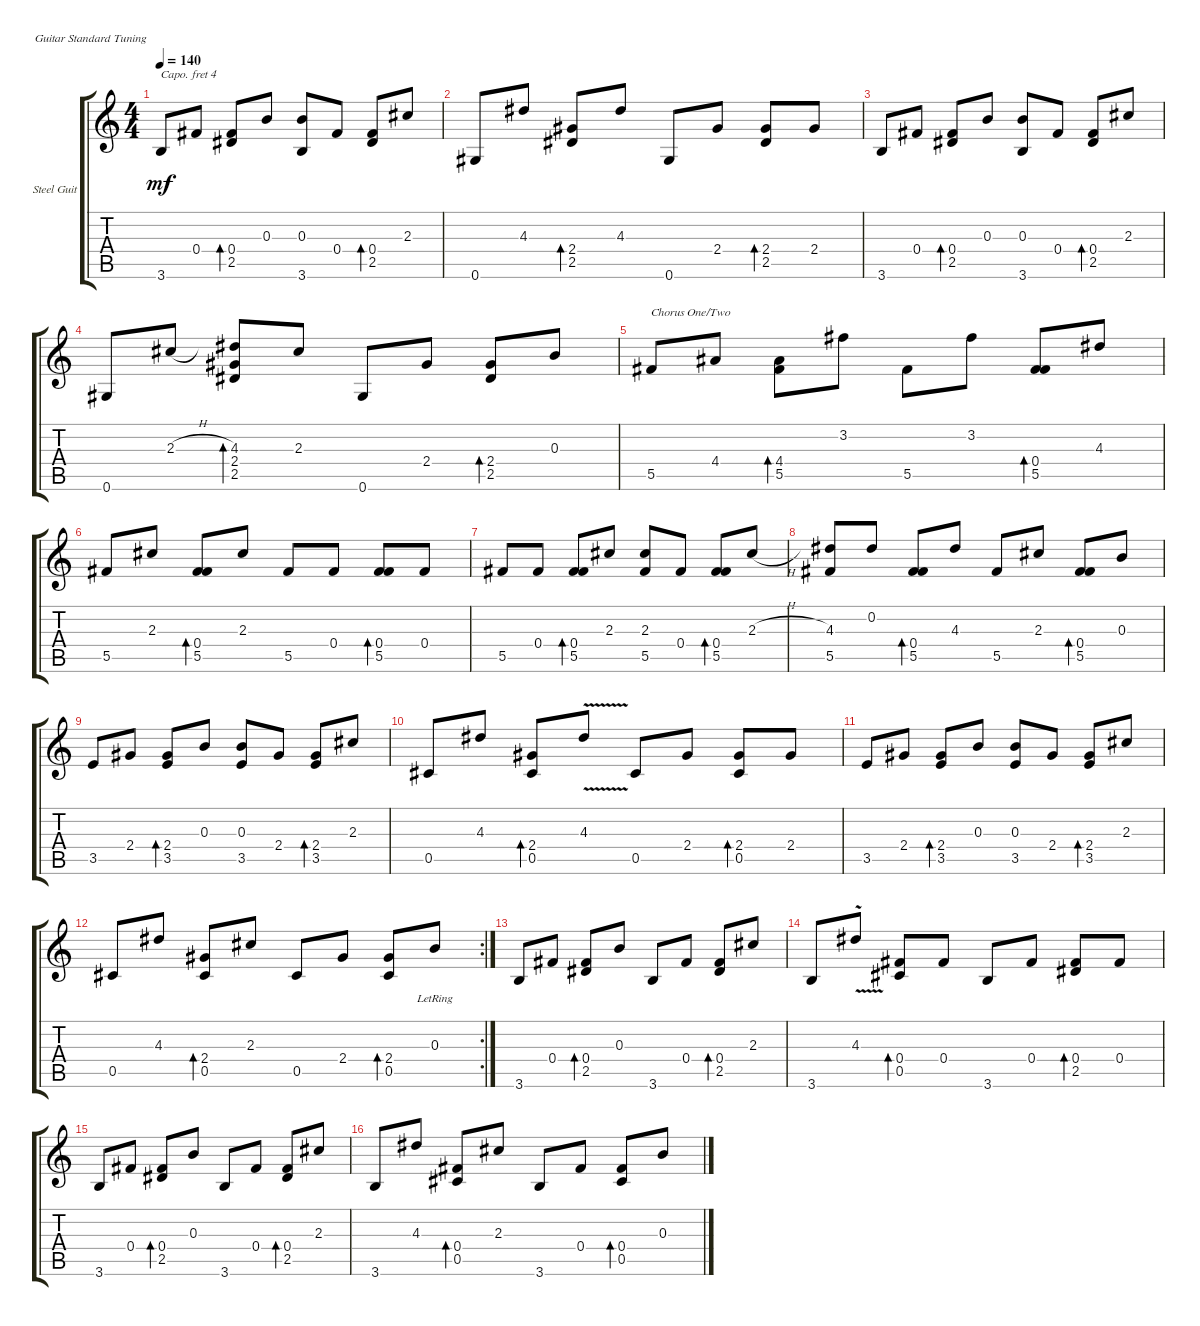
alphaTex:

\defaultSystemsLayout 4
\bracketExtendMode groupsimilarinstruments
\firstSystemTrackNameOrientation horizontal
\otherSystemsTrackNameOrientation horizontal
\track ("Steel Guitar" "Steel Guit") {instrument acousticguitarsteel}
\staff {score tabs}
\capo 4
\tuning (E4 B3 G3 D3 A2 E2)
\ts (4 4)
\tempo 140
\clef g2
\ks c
3.6.8{dy mf} 0.4.8 (0.4 2.5).8{bd 51} 0.3.8 (0.3 3.6).8 0.4.8 (2.5 0.4).8{bd 51} 2.3.8 |
0.6.8 4.3.8 (2.4 2.5).8{bd 51} 4.3.8 0.6.8 2.4.8 (2.4 2.5).8{bd 51} 2.4.8 |
3.6.8 0.4.8 (0.4 2.5).8{bd 51} 0.3.8 (0.3 3.6).8 0.4.8 (2.5 0.4).8{bd 51} 2.3.8 |
0.6.8 2.3{h}.8 (2.4 2.5 4.3).8{bd 51} 2.3.8 0.6.8 2.4.8 (2.4 2.5).8{bd 51} 0.3.8 |
5.5.8{txt "Chorus One/Two"} 4.4.8 (4.4 5.5).8{bd 51} 3.2.8 5.5.8 3.2.8 (0.4 5.5).8{bd 51} 4.3.8 |
5.5.8 2.3.8 (5.5 0.4).8{bd 51} 2.3.8 5.5.8 0.4.8 (5.5 0.4).8{bd 51} 0.4.8 |
5.5.8 0.4.8 (5.5 0.4).8{bd 51} 2.3.8 (5.5 2.3).8 0.4.8 (5.5 0.4).8{bd 51} 2.3{h}.8 |
(5.5 4.3).8 0.2.8 (5.5 0.4).8{bd 51} 4.3.8 5.5.8 2.3.8 (5.5 0.4).8{bd 51} 0.3.8 |
3.5.8 2.4.8 (3.5 2.4).8{bd 51} 0.3.8 (0.3 3.5).8 2.4.8 (2.4 3.5).8{bd 51} 2.3.8 |
0.5.8 4.3.8 (2.4 0.5).8{bd 51} 4.3{v}.8 0.5.8 2.4.8 (2.4 0.5).8{bd 51} 2.4.8 |
3.5.8 2.4.8 (3.5 2.4).8{bd 51} 0.3.8 (0.3 3.5).8 2.4.8 (2.4 3.5).8{bd 51} 2.3.8 |
\rc 2
0.5.8 4.3.8 (2.4 0.5).8{bd 51} 2.3.8 0.5.8 2.4.8 (2.4 0.5).8{bd 51} 0.3{lr}.8 |
3.6.8 0.4.8 (0.4 2.5).8{bd 51} 0.3.8 3.6.8 0.4.8 (2.5 0.4).8{bd 51} 2.3.8 |
3.6.8 4.3{v}.8 (0.5 0.4).8{bd 51} 0.4.8 3.6.8 0.4.8 (2.5 0.4).8{bd 51} 0.4.8 |
3.6.8 0.4.8 (0.4 2.5).8{bd 51} 0.3.8 3.6.8 0.4.8 (2.5 0.4).8{bd 51} 2.3.8 |
3.6.8 4.3.8 (0.5 0.4).8{bd 51} 2.3.8 3.6.8 0.4.8 (0.4 0.5).8{bd 51} 0.3.8
